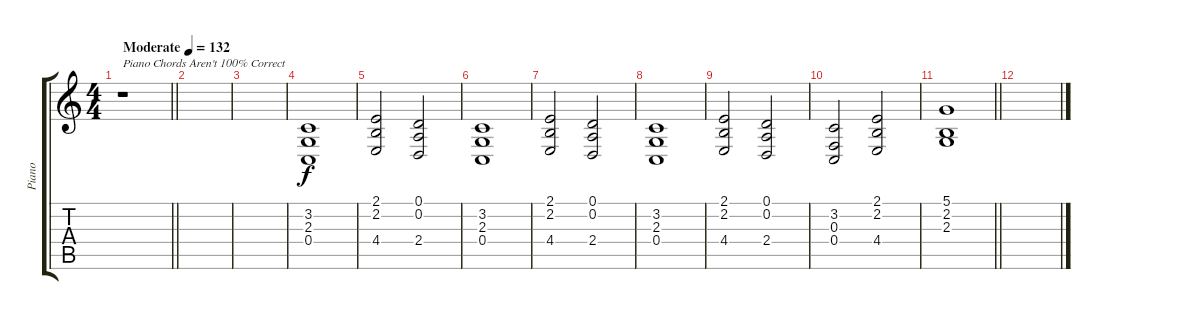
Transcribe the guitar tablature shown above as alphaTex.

\track ("Piano" "Piano") {instrument acousticgrandpiano}
\staff {score tabs}
\tuning (D4 A3 F3 C3 G2 C2) {hide}
\ts (4 4)
\tempo (132 "Moderate")
\clef g2
\barLineRight lightlight
\ks c
r.1{txt "Piano Chords Aren't 100% Correct" dy f instrument acousticgrandpiano} |
\section ("" "")
|
|
(3.2 2.3 0.4).1 |
(2.1 2.2 4.4).2 (0.1 0.2 2.4).2 |
(3.2 2.3 0.4).1 |
(2.1 2.2 4.4).2 (0.1 0.2 2.4).2 |
(3.2 2.3 0.4).1 |
(2.1 2.2 4.4).2 (0.1 0.2 2.4).2 |
(3.2 0.3 0.4).2 (2.1 2.2 4.4).2 |
\barLineRight lightlight
(5.1 2.2 2.3).1 |
\section ("" "")
